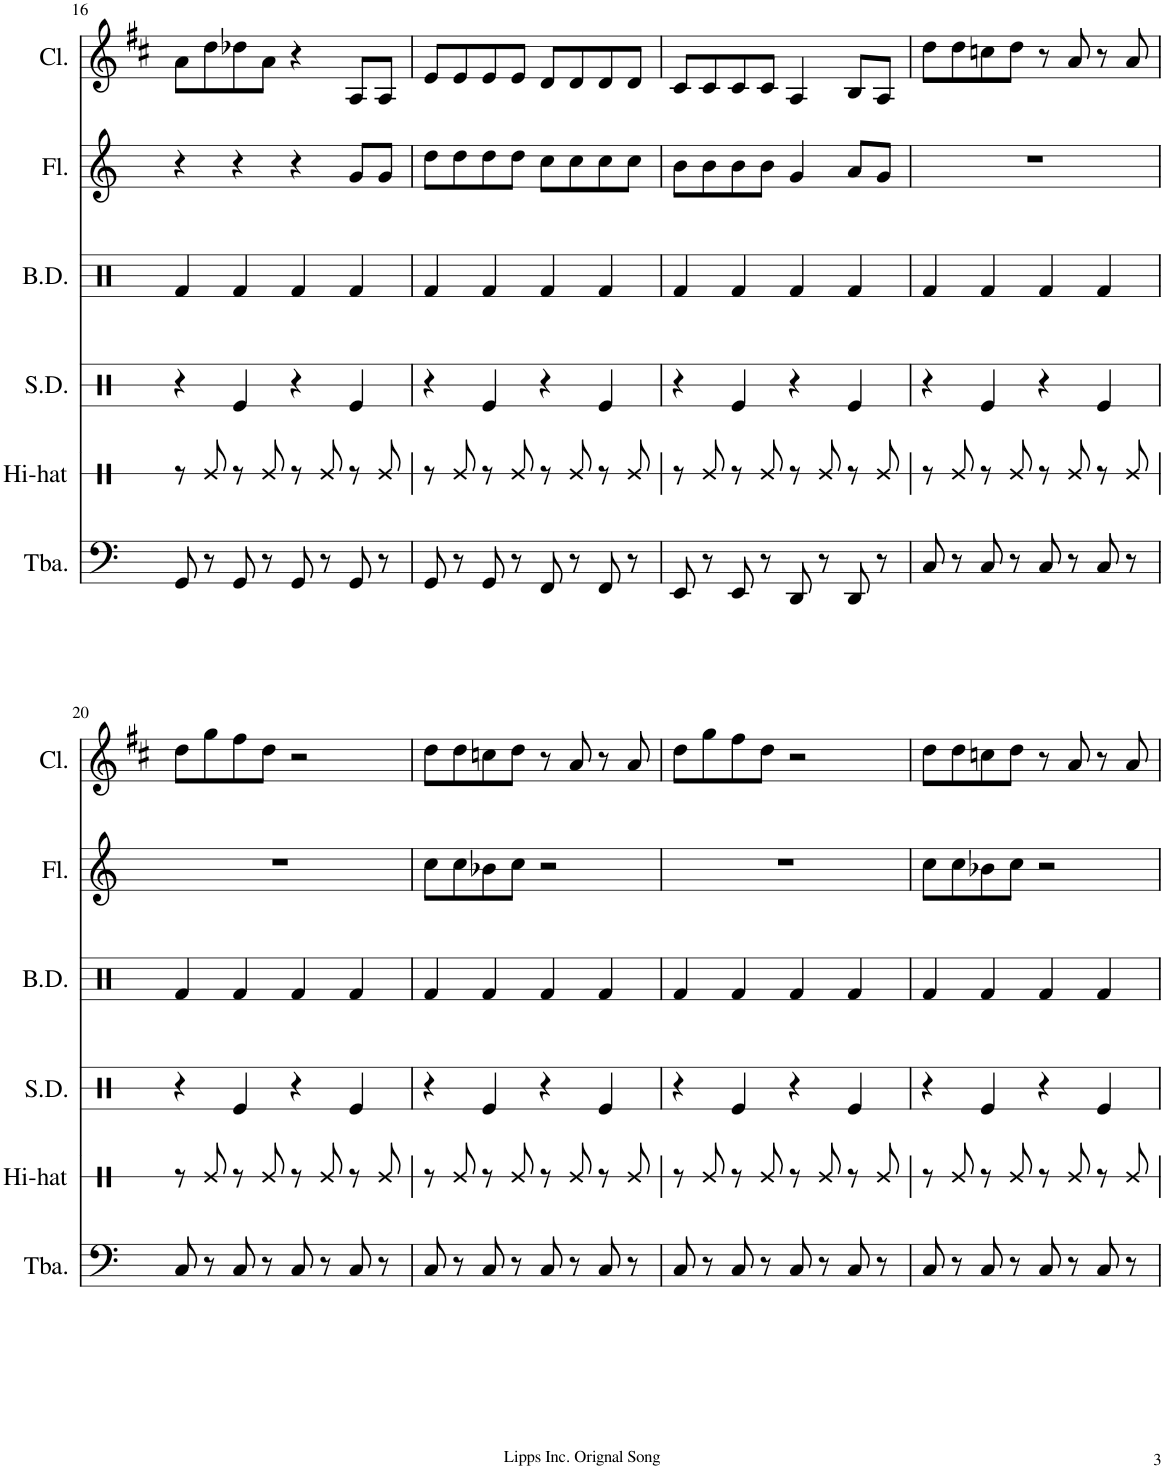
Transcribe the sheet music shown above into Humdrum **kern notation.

**kern	**kern	**kern	**kern	**kern	**kern
*part6	*part5	*part4	*part3	*part2	*part1
*staff6	*staff5	*staff4	*staff3	*staff2	*staff1
*I"Tuba	*I"Hi-hat	*I"Snare Drum	*I"Bass Drums	*I"Flute	*I"Clarinet
*I'Tba.	*I'Hi-hat	*I'S.D.	*I'B.D.	*I'Fl.	*I'Cl.
!!LO:PB:g=z
*clefF4	*clefX	*clefX	*clefX	*clefG2	*clefG2
*	*	*	*	*	*Trd1c2
*k[]	*k[]	*k[]	*k[]	*k[]	*k[f#c#]
*M4/4	*M4/4	*M4/4	*M4/4	*M4/4	*M4/4
=16	=16	=16	=16	=16	=16
8GG/	8r	4r	4Rf/	4r	8a\L
8r	8Re/	.	.	.	8dd\
8GG/	8r	4Rg/	4Rf/	4r	8dd-X\
8r	8Re/	.	.	.	8a\J
8GG/	8r	4r	4Rf/	4r	4r
8r	8Re/	.	.	.	.
8GG/	8r	4Rg/	4Rf/	8g/L	8A/L
8r	8Re/	.	.	8g/J	8A/J
=17	=17	=17	=17	=17	=17
8GG/	8r	4r	4Rf/	8dd\L	8e/L
8r	8Re/	.	.	8dd\	8e/
8GG/	8r	4Rg/	4Rf/	8dd\	8e/
8r	8Re/	.	.	8dd\J	8e/J
8FF/	8r	4r	4Rf/	8cc\L	8d/L
8r	8Re/	.	.	8cc\	8d/
8FF/	8r	4Rg/	4Rf/	8cc\	8d/
8r	8Re/	.	.	8cc\J	8d/J
=18	=18	=18	=18	=18	=18
8EE/	8r	4r	4Rf/	8b\L	8c#/L
8r	8Re/	.	.	8b\	8c#/
8EE/	8r	4Rg/	4Rf/	8b\	8c#/
8r	8Re/	.	.	8b\J	8c#/J
8DD/	8r	4r	4Rf/	4g/	4A/
8r	8Re/	.	.	.	.
8DD/	8r	4Rg/	4Rf/	8a/L	8B/L
8r	8Re/	.	.	8g/J	8A/J
=19	=19	=19	=19	=19	=19
8C/	8r	4r	4Rf/	1r	8dd\L
8r	8Re/	.	.	.	8dd\
8C/	8r	4Rg/	4Rf/	.	8ccn\
8r	8Re/	.	.	.	8dd\J
8C/	8r	4r	4Rf/	.	8r
8r	8Re/	.	.	.	8a/
8C/	8r	4Rg/	4Rf/	.	8r
8r	8Re/	.	.	.	8a/
!!LO:LB:g=z
=20	=20	=20	=20	=20	=20
8C/	8r	4r	4Rf/	1r	8dd\L
8r	8Re/	.	.	.	8gg\
8C/	8r	4Rg/	4Rf/	.	8ff#\
8r	8Re/	.	.	.	8dd\J
8C/	8r	4r	4Rf/	.	2r
8r	8Re/	.	.	.	.
8C/	8r	4Rg/	4Rf/	.	.
8r	8Re/	.	.	.	.
=21	=21	=21	=21	=21	=21
8C/	8r	4r	4Rf/	8cc\L	8dd\L
8r	8Re/	.	.	8cc\	8dd\
8C/	8r	4Rg/	4Rf/	8b-X\	8ccn\
8r	8Re/	.	.	8cc\J	8dd\J
8C/	8r	4r	4Rf/	2r	8r
8r	8Re/	.	.	.	8a/
8C/	8r	4Rg/	4Rf/	.	8r
8r	8Re/	.	.	.	8a/
=22	=22	=22	=22	=22	=22
8C/	8r	4r	4Rf/	1r	8dd\L
8r	8Re/	.	.	.	8gg\
8C/	8r	4Rg/	4Rf/	.	8ff#\
8r	8Re/	.	.	.	8dd\J
8C/	8r	4r	4Rf/	.	2r
8r	8Re/	.	.	.	.
8C/	8r	4Rg/	4Rf/	.	.
8r	8Re/	.	.	.	.
=23	=23	=23	=23	=23	=23
8C/	8r	4r	4Rf/	8cc\L	8dd\L
8r	8Re/	.	.	8cc\	8dd\
8C/	8r	4Rg/	4Rf/	8b-X\	8ccn\
8r	8Re/	.	.	8cc\J	8dd\J
8C/	8r	4r	4Rf/	2r	8r
8r	8Re/	.	.	.	8a/
8C/	8r	4Rg/	4Rf/	.	8r
8r	8Re/	.	.	.	8a/
=	=	=	=	=	=
*-	*-	*-	*-	*-	*-
